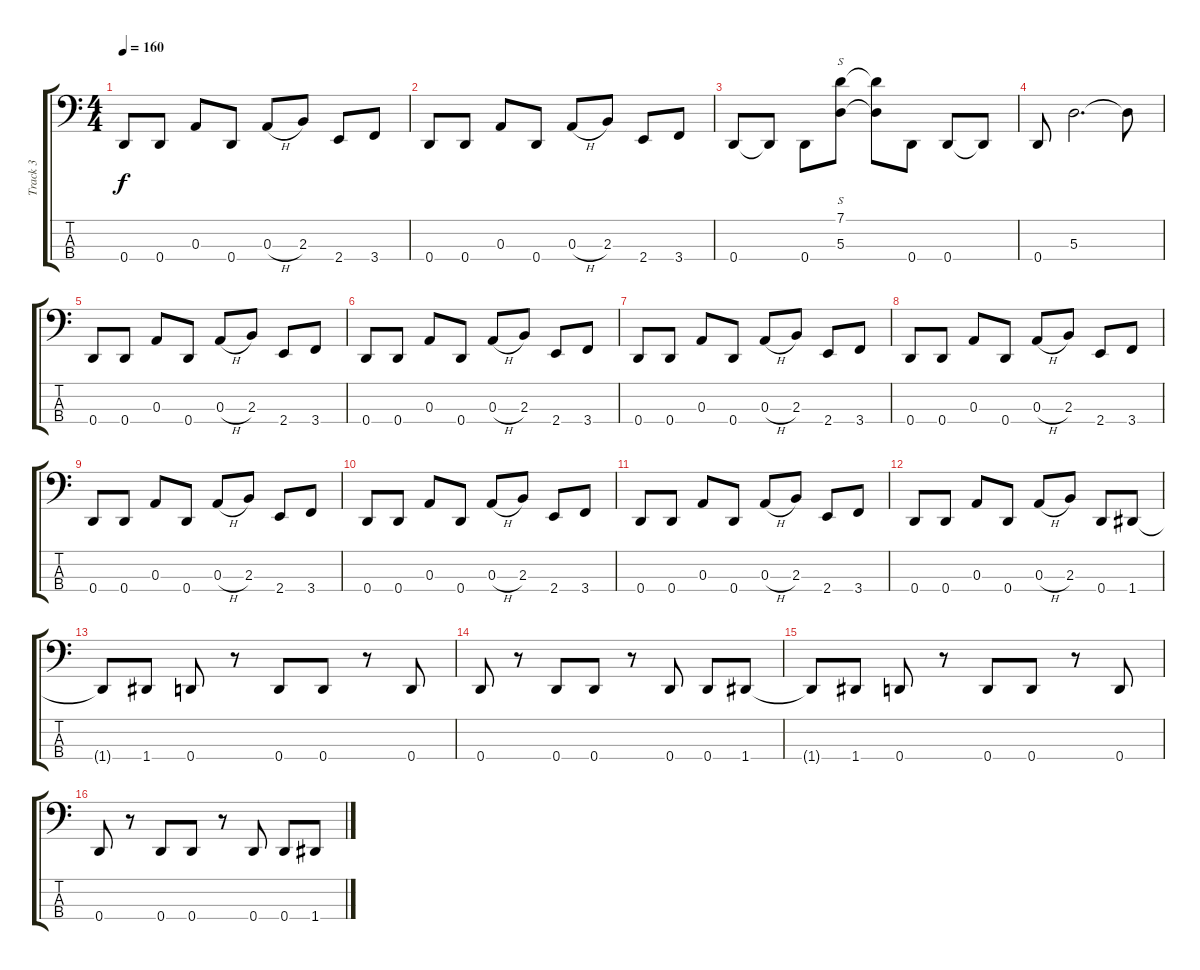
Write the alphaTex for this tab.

\track ("Track 3" "Track 3") {instrument slapbass2}
\staff {score tabs}
\tuning (G2 D2 A1 D1) {hide}
\ts (4 4)
\tempo 160
\clef f4
\ks c
0.4.8{dy f} 0.4.8 0.3.8 0.4.8 0.3{h}.8 2.3.8 2.4.8 3.4.8 |
0.4.8 0.4.8 0.3.8 0.4.8 0.3{h}.8 2.3.8 2.4.8 3.4.8 |
0.4.8 0.4{t}.8 0.4.8 (7.1 5.3).8{s} (7.1{t} 5.3{t}).8 0.4.8 0.4.8 0.4{t}.8 |
0.4.8 5.3.2{d} 5.3{t}.8 |
0.4.8 0.4.8 0.3.8 0.4.8 0.3{h}.8 2.3.8 2.4.8 3.4.8 |
0.4.8 0.4.8 0.3.8 0.4.8 0.3{h}.8 2.3.8 2.4.8 3.4.8 |
0.4.8 0.4.8 0.3.8 0.4.8 0.3{h}.8 2.3.8 2.4.8 3.4.8 |
0.4.8 0.4.8 0.3.8 0.4.8 0.3{h}.8 2.3.8 2.4.8 3.4.8 |
0.4.8 0.4.8 0.3.8 0.4.8 0.3{h}.8 2.3.8 2.4.8 3.4.8 |
0.4.8 0.4.8 0.3.8 0.4.8 0.3{h}.8 2.3.8 2.4.8 3.4.8 |
0.4.8 0.4.8 0.3.8 0.4.8 0.3{h}.8 2.3.8 2.4.8 3.4.8 |
0.4.8 0.4.8 0.3.8 0.4.8 0.3{h}.8 2.3.8 0.4.8 1.4.8 |
1.4{t}.8 1.4.8 0.4.8 r.8 0.4.8 0.4.8 r.8 0.4.8 |
0.4.8 r.8 0.4.8 0.4.8 r.8 0.4.8 0.4.8 1.4.8 |
1.4{t}.8 1.4.8 0.4.8 r.8 0.4.8 0.4.8 r.8 0.4.8 |
0.4.8 r.8 0.4.8 0.4.8 r.8 0.4.8 0.4.8 1.4.8
